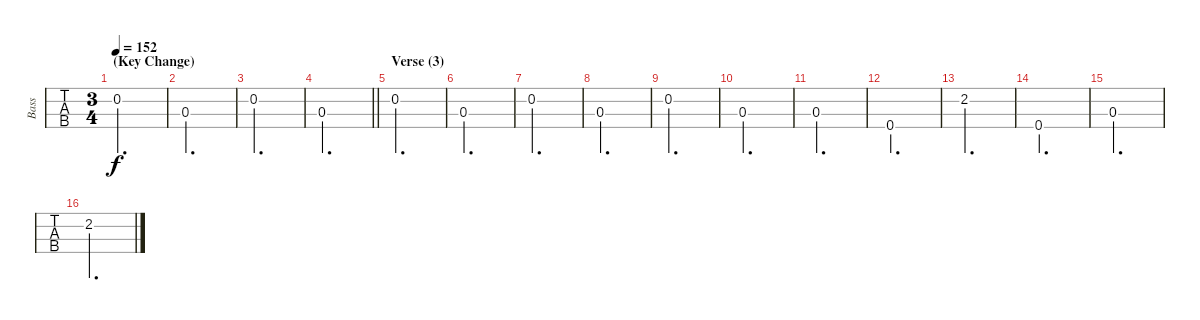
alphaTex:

\track ("Bass" "Bass") {instrument electricbassfinger bank 177}
\staff {tabs}
\tuning (G2 D2 A1 E1) {hide}
\ts (3 4)
\section ("" "(Key Change)")
\tempo 152
\clef f4
\ks c
0.2.2{d dy f} |
0.3.2{d} |
0.2.2{d} |
\barLineRight lightlight
0.3.2{d} |
\section ("" "Verse (3)")
0.2.2{d} |
0.3.2{d} |
0.2.2{d} |
0.3.2{d} |
0.2.2{d} |
0.3.2{d} |
0.3.2{d} |
0.4.2{d} |
2.2.2{d} |
0.4.2{d} |
0.3.2{d} |
2.2.2{d}
